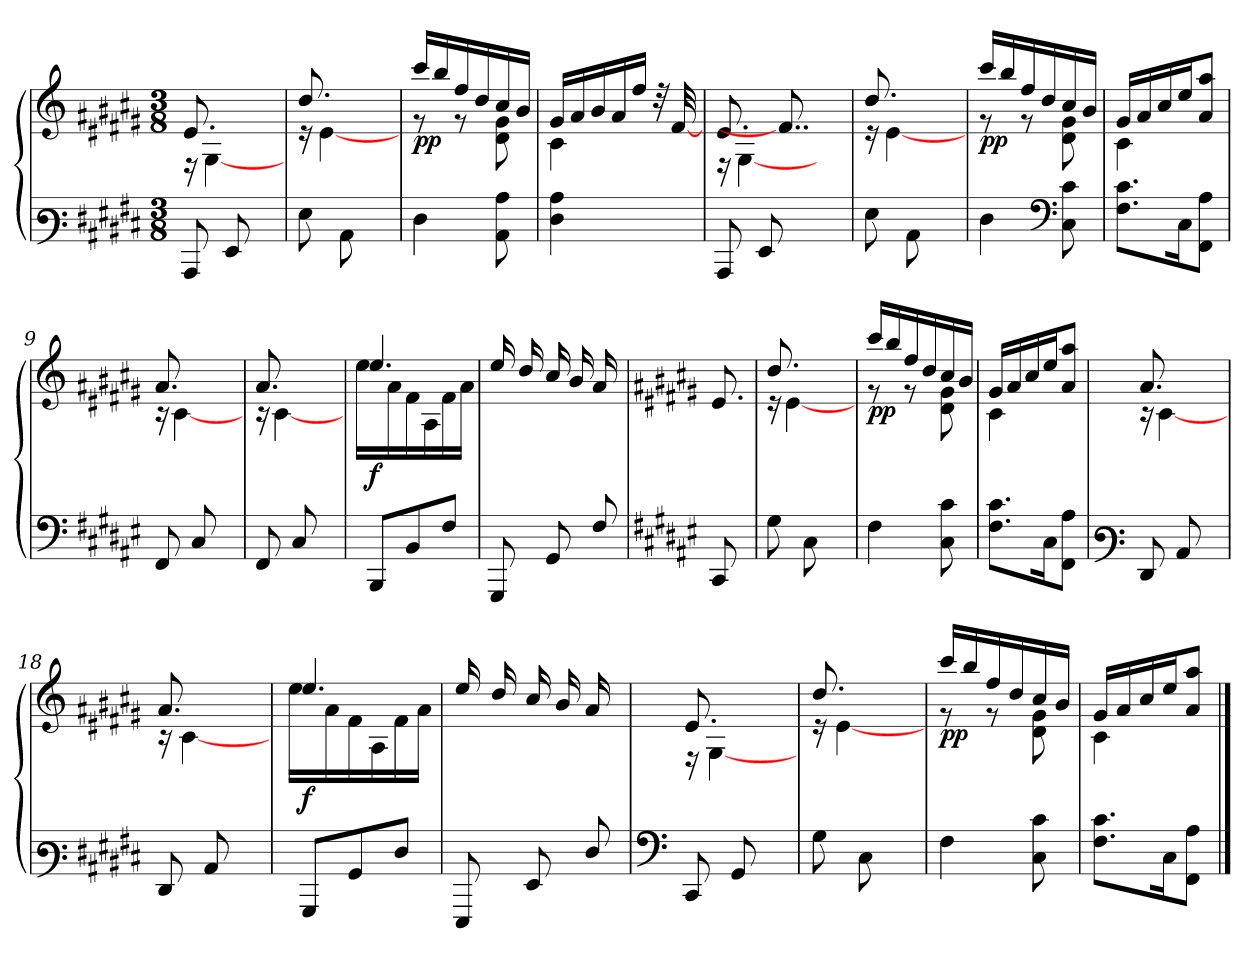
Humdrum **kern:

**kern	**kern	**dynam
*part1	*part1	*part1
*staff2	*staff1	*staff1/2
*clefF3	*clefG3	*
*k[f#c#g#d#a#e#]	*k[f#c#g#d#a#e#]	*
*M3/8	*M3/8	*
=1	=1	=1
*	*^	*
8CC#/L	8.c#/L	16rD	.
.	.	[<4E#\	.
8GG#/	.	.	.
.	8ryy	.	.
16ryy	.	.	.
=2	=2	=2	=2
8G#\L	8.b/L	16rB	.
.	.	[<4c#\	.
8C#\	.	.	.
.	8ryy	.	.
16ryy	.	.	.
=3	=3	=3	=3
!	!	!	!LO:DY:b
4F#\	16aa#/LL	8re	pp
.	16gg#/	.	.
.	16dd#/	8re	.
.	16b/	.	.
8C#\ 8c#\	16a#/	8B\ 8e#\	.
.	16g#/JJ	.	.
=4	=4	=4	=4
4F#\ 4c#\	16e#/LL	4A#\	.
.	16f#/	.	.
.	16g#/	.	.
.	16f#/	.	.
8ryy	16dd#/JJ	8ryy	.
.	32rb	.	.
.	[32d#/	.	.
!!LO:LB:g=z	!!
=5	=5	=5	=5
8CC#/L	8.c#/L	16rD	.
.	.	[<4E#\	.
8GG#/	.	.	.
.	8..d#/]	.	.
8ryy	.	.	.
.	.	16.ryy	.
32ryy	.	.	.
=6	=6	=6	=6
8G#\L	8.b/L	16rB	.
.	.	[<4c#\	.
8C#\	.	.	.
.	8ryy	.	.
16ryy	.	.	.
=7	=7	=7	=7
!	!	!	!LO:DY:b
4F#\	16aa#/LL	8re	pp
.	16gg#/	.	.
.	16dd#/	8re	.
.	16b/	.	.
*clefF4	*	*	*
8C#\ 8c#\	16a#/	8B\ 8e#\	.
.	16g#/JJ	.	.
=8	=8	=8	=8
8.F#\ 8.c#\L	16e#/LL	4A#\	.
.	16f#/	.	.
.	16a#/	.	.
16C#\k	16cc#/J	.	.
8FF#\ 8A#\J	8f#/ 8ff#/J	8ryy	.
!!LO:LB:g=z	!!
=9	=9	=9	=9
8FF#/L	8.f#/L	16rG	.
.	.	[<4A#\	.
8C#/	.	.	.
.	8ryy	.	.
16ryy	.	.	.
=10	=10	=10	=10
8FF#/L	8.f#/L	16rG	.
.	.	[<4A#\	.
8C#/	.	.	.
.	8ryy	.	.
16ryy	.	.	.
=11	=11	=11	=11
!	!	!	!LO:DY:b
8BBB/L	4.cc#/	16cc#\LL	f
.	.	16f#\	.
8BB/	.	16d#\	.
.	.	16F#\	.
8F#/J	.	16d#\	.
.	.	16f#\JJ	.
*	*v	*v	*
=12	=12	=12
8GGG#/L	16cc#/LL	.
.	16b/	.
8GG#/	16a#/	.
.	16g#/	.
8F#/	16f#/	.
.	16ryy	.
!!LO:PB:g=z
=13	=13	=13
*k[f#c#g#d#a#e#]	*k[f#c#g#d#a#e#]	*
8CC#/L	8.c#/L	.
16ryy	.	.
=14	=14	=14
*	*^	*
8G#\L	8.b/L	16rB	.
.	.	[<4c#\	.
8C#\	.	.	.
.	8ryy	.	.
16ryy	.	.	.
=15	=15	=15	=15
!	!	!	!LO:DY:b
4F#\	16aa#/LL	8re	pp
.	16gg#/	.	.
.	16dd#/	8re	.
.	16b/	.	.
8C#\ 8c#\	16a#/	8B\ 8e#\	.
.	16g#/JJ	.	.
=16	=16	=16	=16
8.F#\ 8.c#\L	16e#/LL	4A#\	.
.	16f#/	.	.
.	16a#/	.	.
16C#\k	16cc#/J	.	.
8FF#\ 8A#\J	8f#/ 8ff#/J	8ryy	.
!!LO:LB:g=z	!!
=17	=17	=17	=17
*clefF3	*	*	*
8FF#/L	8.f#/L	16rG	.
.	.	[<4A#\	.
8C#/	.	.	.
.	8ryy	.	.
16ryy	.	.	.
=18	=18	=18	=18
8FF#/L	8.f#/L	16rG	.
.	.	[<4A#\	.
8C#/	.	.	.
.	8ryy	.	.
16ryy	.	.	.
=19	=19	=19	=19
!	!	!	!LO:DY:b
8BBB/L	4.cc#/	16cc#\LL	f
.	.	16f#\	.
8BB/	.	16d#\	.
.	.	16F#\	.
8F#/J	.	16d#\	.
.	.	16f#\JJ	.
*	*v	*v	*
=20	=20	=20
8GGG#/L	16cc#/LL	.
.	16b/	.
8GG#/	16a#/	.
.	16g#/	.
8F#/	16f#/	.
.	16ryy	.
!!LO:LB:g=z
=21	=21	=21
*clefF4	*	*
*	*^	*
8CC#/L	8.c#/L	16rD	.
.	.	[<4E#\	.
8GG#/	.	.	.
.	8ryy	.	.
16ryy	.	.	.
=22	=22	=22	=22
8G#\L	8.b/L	16rB	.
.	.	[<4c#\	.
8C#\	.	.	.
.	8ryy	.	.
16ryy	.	.	.
=23	=23	=23	=23
!	!	!	!LO:DY:b
4F#\	16aa#/LL	8re	pp
.	16gg#/	.	.
.	16dd#/	8re	.
.	16b/	.	.
8C#\ 8c#\	16a#/	8B\ 8e#\	.
.	16g#/JJ	.	.
=24	=24	=24	=24
8.F#\ 8.c#\L	16e#/LL	4A#\	.
.	16f#/	.	.
.	16a#/	.	.
16C#\k	16cc#/J	.	.
8FF#\ 8A#\J	8f#/ 8ff#/J	8ryy	.
*	*v	*v	*
==	==	==
*-	*-	*-
